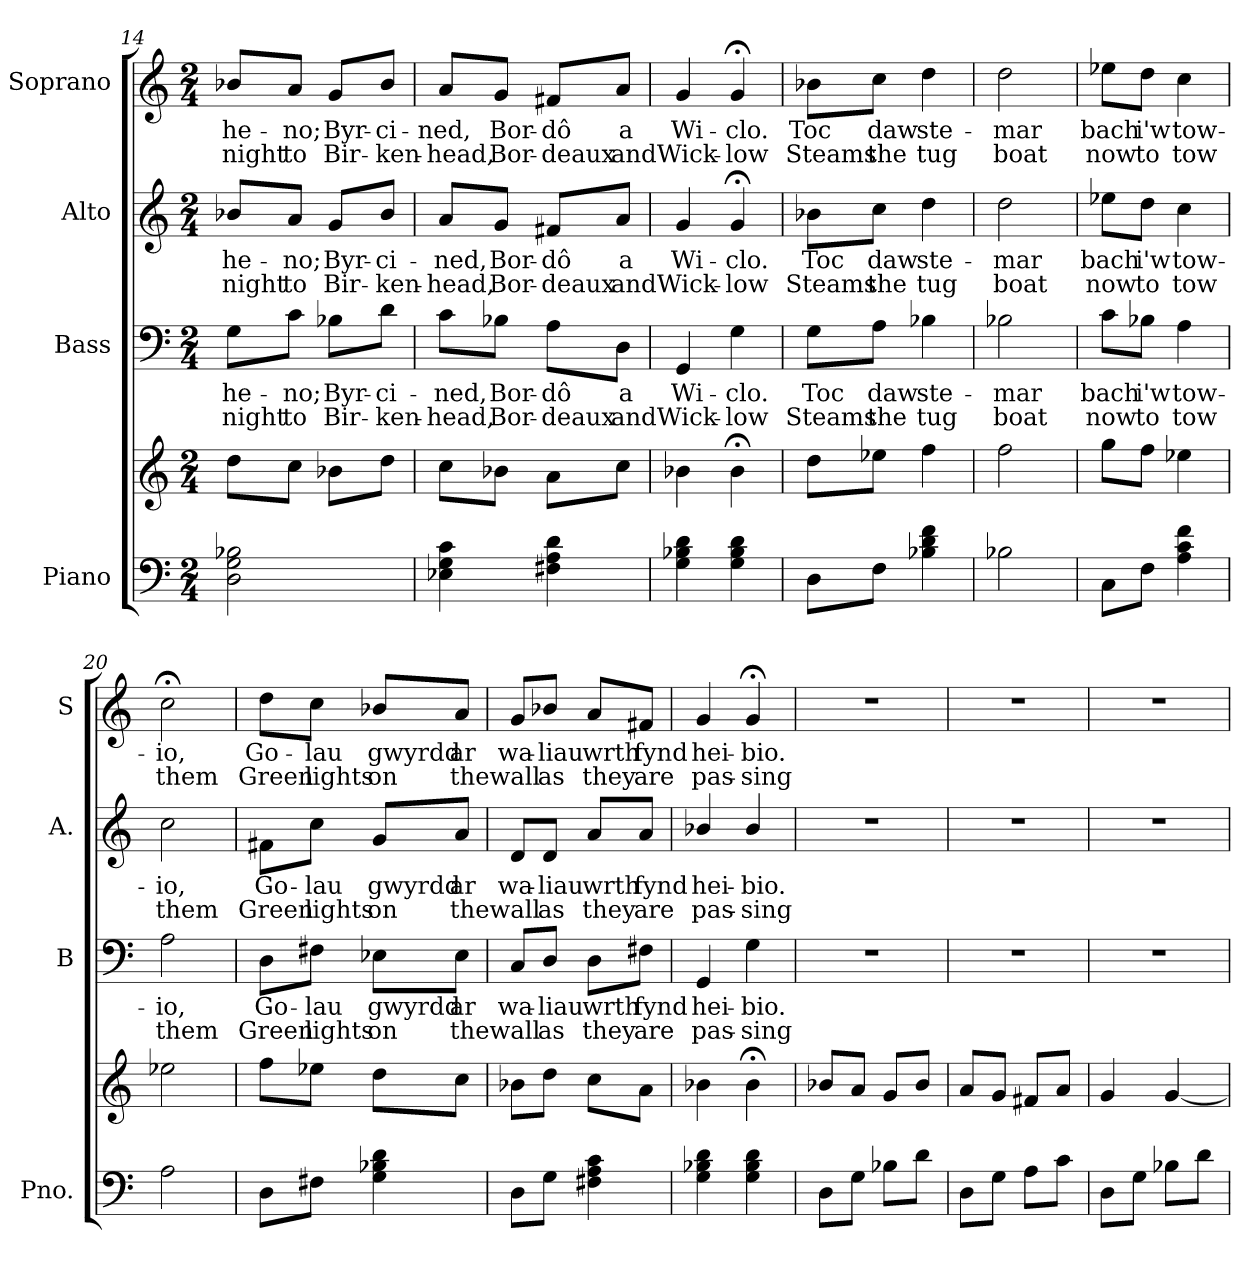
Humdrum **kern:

**kern	**kern	**kern	**text	**text	**kern	**text	**text	**kern	**text	**text
*part4	*part4	*part3	*part3	*part3	*part2	*part2	*part2	*part1	*part1	*part1
*staff5	*staff4	*staff3	*staff3	*staff3	*staff2	*staff2	*staff2	*staff1	*staff1	*staff1
*I"Piano	*	*I"Bass	*	*	*I"Alto	*	*	*I"Soprano	*	*
*I'Pno.	*	*I'B	*	*	*I'A.	*	*	*I'S	*	*
!!LO:PB:g=z
*clefF4	*clefG2	*clefF4	*	*	*clefG2	*	*	*clefG2	*	*
*k[]	*k[]	*k[]	*	*	*k[]	*	*	*k[]	*	*
*M2/4	*M2/4	*M2/4	*	*	*M2/4	*	*	*M2/4	*	*
=14	=14	=14	=14	=14	=14	=14	=14	=14	=14	=14
!	!	!	!LO:LY:b	!LO:LY:b	!	!LO:LY:b	!LO:LY:b	!	!LO:LY:b	!LO:LY:b
2D\ 2G\ 2B-X\	8dd\L	8G\L	he-	night	8b-X/L	he-	night	8b-X/L	he-	night
!	!	!	!LO:LY:b	!LO:LY:b	!	!LO:LY:b	!LO:LY:b	!	!LO:LY:b	!LO:LY:b
.	8cc\J	8c\J	-no;	to	8a/J	-no;	to	8a/J	-no;	to
!	!	!	!LO:LY:b	!LO:LY:b	!	!LO:LY:b	!LO:LY:b	!	!LO:LY:b	!LO:LY:b
.	8b-X\L	8B-X\L	Byr-	Bir-	8g/L	Byr-	Bir-	8g/L	Byr-	Bir-
!	!	!	!LO:LY:b	!LO:LY:b	!	!LO:LY:b	!LO:LY:b	!	!LO:LY:b	!LO:LY:b
.	8dd\J	8d\J	-ci-	-ken-	8b-/J	-ci-	-ken-	8b-/J	-ci-	-ken-
=15	=15	=15	=15	=15	=15	=15	=15	=15	=15	=15
!	!	!	!LO:LY:b	!LO:LY:b	!	!LO:LY:b	!LO:LY:b	!	!LO:LY:b	!LO:LY:b
4E-X\ 4G\ 4c\	8cc\L	8c\L	-ned,	-head,	8a/L	-ned,	-head,	8a/L	-ned,	-head,
!	!	!	!LO:LY:b	!LO:LY:b	!	!LO:LY:b	!LO:LY:b	!	!LO:LY:b	!LO:LY:b
.	8b-X\J	8B-X\J	Bor-	Bor-	8g/J	Bor-	Bor-	8g/J	Bor-	Bor-
!	!	!	!LO:LY:b	!LO:LY:b	!	!LO:LY:b	!LO:LY:b	!	!LO:LY:b	!LO:LY:b
4F#X\ 4A\ 4d\	8a\L	8A\L	-dô	-deaux	8f#X/L	-dô	-deaux	8f#X/L	-dô	-deaux
!	!	!	!LO:LY:b	!LO:LY:b	!	!LO:LY:b	!LO:LY:b	!	!LO:LY:b	!LO:LY:b
.	8cc\J	8D\J	a	and	8a/J	a	and	8a/J	a	and
=16	=16	=16	=16	=16	=16	=16	=16	=16	=16	=16
!	!	!	!LO:LY:b	!LO:LY:b	!	!LO:LY:b	!LO:LY:b	!	!LO:LY:b	!LO:LY:b
4G\ 4B-X\ 4d\	4b-X\	4GG/	Wi-	Wick-	4g/	Wi-	Wick-	4g/	Wi-	Wick-
!	!	!	!LO:LY:b	!LO:LY:b	!	!LO:LY:b	!LO:LY:b	!	!LO:LY:b	!LO:LY:b
4G\ 4B-\ 4d\	4b-;<\	4G\	-clo.	-low	4g;</	-clo.	-low	4g;</	-clo.	-low
=17	=17	=17	=17	=17	=17	=17	=17	=17	=17	=17
!	!	!	!LO:LY:b	!LO:LY:b	!	!LO:LY:b	!LO:LY:b	!	!LO:LY:b	!LO:LY:b
8D\L	8dd\L	8G\L	Toc	Steams	8b-X\L	Toc	Steams	8b-X\L	Toc	Steams
!	!	!	!LO:LY:b	!LO:LY:b	!	!LO:LY:b	!LO:LY:b	!	!LO:LY:b	!LO:LY:b
8F\J	8ee-X\J	8A\J	daw	the	8cc\J	daw	the	8cc\J	daw	the
!	!	!	!LO:LY:b	!LO:LY:b	!	!LO:LY:b	!LO:LY:b	!	!LO:LY:b	!LO:LY:b
4B-X\ 4d\ 4f\	4ff\	4B-X\	ste-	tug	4dd\	ste-	tug	4dd\	ste-	tug
=18	=18	=18	=18	=18	=18	=18	=18	=18	=18	=18
!	!	!	!LO:LY:b	!LO:LY:b	!	!LO:LY:b	!LO:LY:b	!	!LO:LY:b	!LO:LY:b
2B-X\	2ff\	2B-X\	-mar	boat	2dd\	-mar	boat	2dd\	-mar	boat
=19	=19	=19	=19	=19	=19	=19	=19	=19	=19	=19
!	!	!	!LO:LY:b	!LO:LY:b	!	!LO:LY:b	!LO:LY:b	!	!LO:LY:b	!LO:LY:b
8C\L	8gg\L	8c\L	bach	now	8ee-X\L	bach	now	8ee-X\L	bach	now
!	!	!	!LO:LY:b	!LO:LY:b	!	!LO:LY:b	!LO:LY:b	!	!LO:LY:b	!LO:LY:b
8F\J	8ff\J	8B-X\J	i'w	to	8dd\J	i'w	to	8dd\J	i'w	to
!	!	!	!LO:LY:b	!LO:LY:b	!	!LO:LY:b	!LO:LY:b	!	!LO:LY:b	!LO:LY:b
4A\ 4c\ 4f\	4ee-X\	4A\	tow-	tow	4cc\	tow-	tow	4cc\	tow-	tow
=20	=20	=20	=20	=20	=20	=20	=20	=20	=20	=20
!	!	!	!LO:LY:b	!LO:LY:b	!	!LO:LY:b	!LO:LY:b	!	!LO:LY:b	!LO:LY:b
2A\	2ee-X\	2A\	-io,	them	2cc\	-io,	them	2cc;<\	-io,	them
!!LO:LB:g=z
=21	=21	=21	=21	=21	=21	=21	=21	=21	=21	=21
!	!	!	!LO:LY:b	!LO:LY:b	!	!LO:LY:b	!LO:LY:b	!	!LO:LY:b	!LO:LY:b
8D\L	8ff\L	8D\L	Go-	Green	8f#X\L	Go-	Green	8dd\L	Go-	Green
!	!	!	!LO:LY:b	!LO:LY:b	!	!LO:LY:b	!LO:LY:b	!	!LO:LY:b	!LO:LY:b
8F#X\J	8ee-X\J	8F#X\J	-lau	lights	8cc\J	-lau	lights	8cc\J	-lau	lights
!	!	!	!LO:LY:b	!LO:LY:b	!	!LO:LY:b	!LO:LY:b	!	!LO:LY:b	!LO:LY:b
4G\ 4B-X\ 4d\	8dd\L	8E-X\L	gwyrdd	on	8g/L	gwyrdd	on	8b-X/L	gwyrdd	on
!	!	!	!LO:LY:b	!LO:LY:b	!	!LO:LY:b	!LO:LY:b	!	!LO:LY:b	!LO:LY:b
.	8cc\J	8E-\J	ar	the	8a/J	ar	the	8a/J	ar	the
=22	=22	=22	=22	=22	=22	=22	=22	=22	=22	=22
!	!	!	!LO:LY:b	!LO:LY:b	!	!LO:LY:b	!LO:LY:b	!	!LO:LY:b	!LO:LY:b
8D\L	8b-X\L	8C/L	wa-	wall	8d/L	wa-	wall	8g/L	wa-	wall
!	!	!	!LO:LY:b	!LO:LY:b	!	!LO:LY:b	!LO:LY:b	!	!LO:LY:b	!LO:LY:b
8G\J	8dd\J	8D/J	-liau	as	8d/J	-liau	as	8b-X/J	-liau	as
!	!	!	!LO:LY:b	!LO:LY:b	!	!LO:LY:b	!LO:LY:b	!	!LO:LY:b	!LO:LY:b
4F#X\ 4A\ 4c\	8cc\L	8D\L	wrth	they	8a/L	wrth	they	8a/L	wrth	they
!	!	!	!LO:LY:b	!LO:LY:b	!	!LO:LY:b	!LO:LY:b	!	!LO:LY:b	!LO:LY:b
.	8a\J	8F#X\J	fynd	are	8a/J	fynd	are	8f#X/J	fynd	are
=23	=23	=23	=23	=23	=23	=23	=23	=23	=23	=23
!	!	!	!LO:LY:b	!LO:LY:b	!	!LO:LY:b	!LO:LY:b	!	!LO:LY:b	!LO:LY:b
4G\ 4B-X\ 4d\	4b-X\	4GG/	hei-	pas-	4b-X/	hei-	pas-	4g/	hei-	pas-
!	!	!	!LO:LY:b	!LO:LY:b	!	!LO:LY:b	!LO:LY:b	!	!LO:LY:b	!LO:LY:b
4G\ 4B-\ 4d\	4b-;<\	4G\	-bio.	-sing	4b-/	-bio.	-sing	4g;</	-bio.	-sing
=24	=24	=24	=24	=24	=24	=24	=24	=24	=24	=24
8D\L	8b-X/L	2r	.	.	2r	.	.	2r	.	.
8G\J	8a/J	.	.	.	.	.	.	.	.	.
8B-X\L	8g/L	.	.	.	.	.	.	.	.	.
8d\J	8b-/J	.	.	.	.	.	.	.	.	.
=25	=25	=25	=25	=25	=25	=25	=25	=25	=25	=25
8D\L	8a/L	2r	.	.	2r	.	.	2r	.	.
8G\J	8g/J	.	.	.	.	.	.	.	.	.
8A\L	8f#X/L	.	.	.	.	.	.	.	.	.
8c\J	8a/J	.	.	.	.	.	.	.	.	.
=26	=26	=26	=26	=26	=26	=26	=26	=26	=26	=26
8D\L	4g/	2r	.	.	2r	.	.	2r	.	.
8G\J	.	.	.	.	.	.	.	.	.	.
8B-X\L	[<4g/	.	.	.	.	.	.	.	.	.
8d\J	.	.	.	.	.	.	.	.	.	.
=	=	=	=	=	=	=	=	=	=	=
*-	*-	*-	*-	*-	*-	*-	*-	*-	*-	*-
